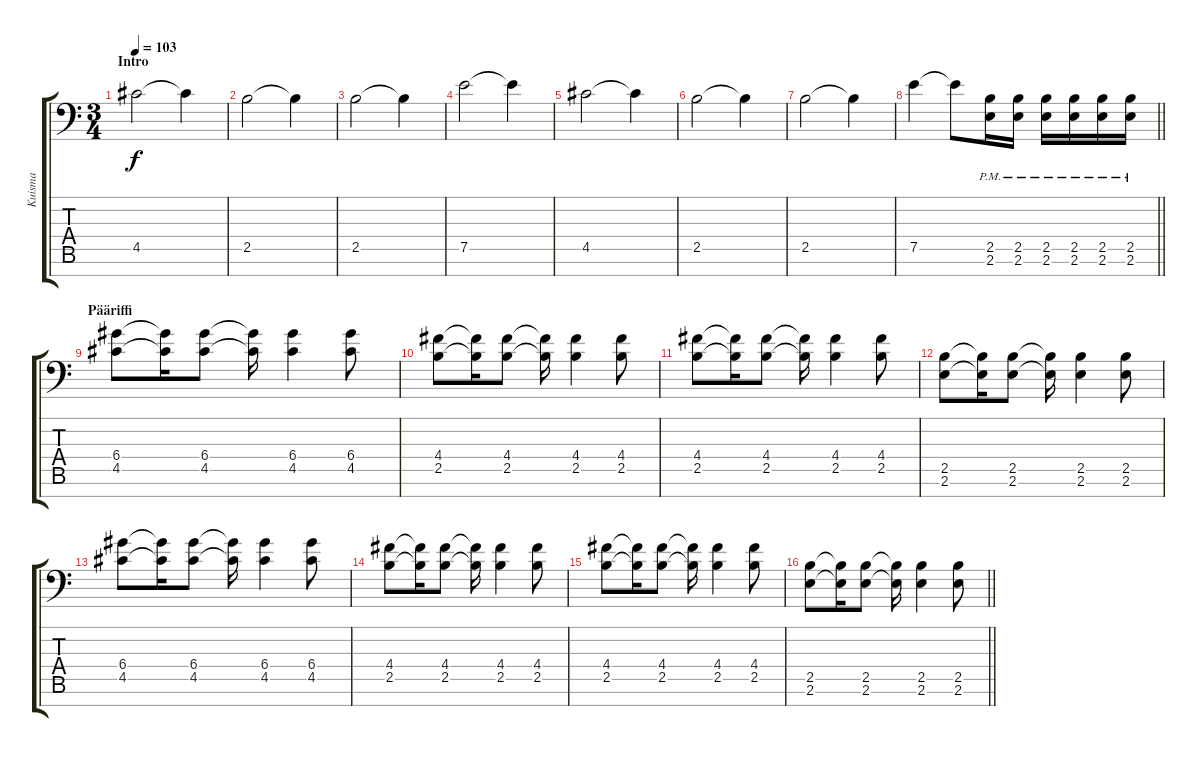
\track ("Kuisma" "Kuisma") {instrument distortionguitar}
\staff {score tabs}
\tuning (E4 B3 G3 D3 A2 D2 A1) {hide}
\ts (3 4)
\section ("" "Intro")
\tempo 103
\clef f4
\ks c
4.5.2{dy f volume 10 instrument distortionguitar} 4.5{t}.4 |
2.5.2 2.5{t}.4 |
2.5.2 2.5{t}.4 |
7.5.2 7.5{t}.4 |
4.5.2 4.5{t}.4 |
2.5.2 2.5{t}.4 |
2.5.2 2.5{t}.4 |
\barLineRight lightlight
7.5.4 7.5{t}.8 (2.5{pm} 2.6{pm}).16{volume 14} (2.5{pm} 2.6{pm}).16 (2.5{pm} 2.6{pm}).16 (2.5{pm} 2.6{pm}).16 (2.5{pm} 2.6{pm}).16 (2.5{pm} 2.6{pm}).16 |
\section ("" "Pääriffi")
(6.4 4.5).8 (6.4{t} 4.5{t}).16 (6.4 4.5).8 (6.4{t} 4.5{t}).16 (6.4 4.5).4 (6.4 4.5).8 |
(4.4 2.5).8 (4.4{t} 2.5{t}).16 (4.4 2.5).8 (4.4{t} 2.5{t}).16 (4.4 2.5).4 (4.4 2.5).8 |
(4.4 2.5).8 (4.4{t} 2.5{t}).16 (4.4 2.5).8 (4.4{t} 2.5{t}).16 (4.4 2.5).4 (4.4 2.5).8 |
(2.5 2.6).8 (2.5{t} 2.6{t}).16 (2.5 2.6).8 (2.5{t} 2.6{t}).16 (2.5 2.6).4 (2.5 2.6).8 |
(6.4 4.5).8 (6.4{t} 4.5{t}).16 (6.4 4.5).8 (6.4{t} 4.5{t}).16 (6.4 4.5).4 (6.4 4.5).8 |
(4.4 2.5).8 (4.4{t} 2.5{t}).16 (4.4 2.5).8 (4.4{t} 2.5{t}).16 (4.4 2.5).4 (4.4 2.5).8 |
(4.4 2.5).8 (4.4{t} 2.5{t}).16 (4.4 2.5).8 (4.4{t} 2.5{t}).16 (4.4 2.5).4 (4.4 2.5).8 |
\barLineRight lightlight
(2.5 2.6).8 (2.5{t} 2.6{t}).16 (2.5 2.6).8 (2.5{t} 2.6{t}).16 (2.5 2.6).4 (2.5 2.6).8
